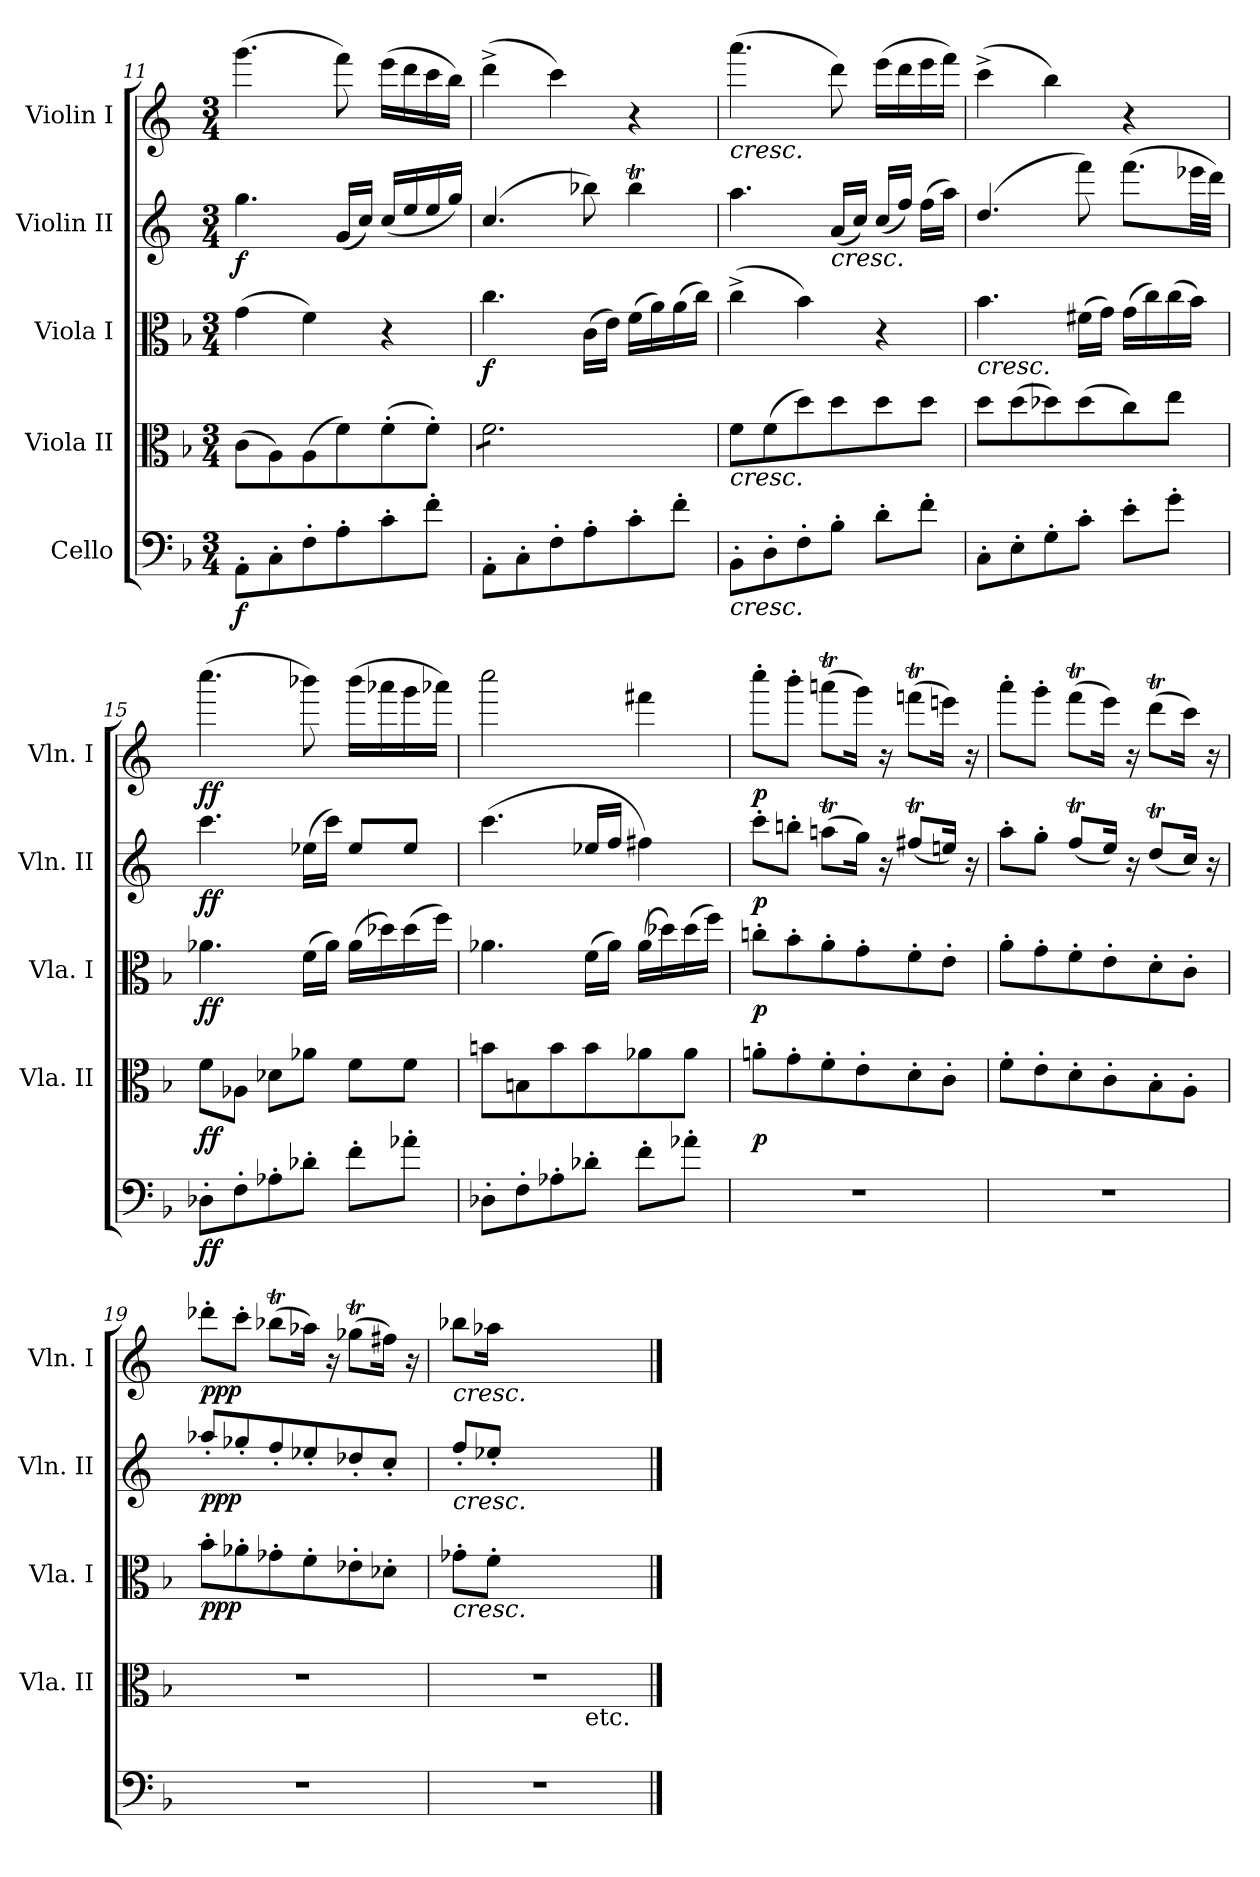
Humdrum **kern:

**kern	**dynam	**kern	**dynam	**kern	**dynam	**kern	**dynam	**kern	**dynam
*part5	*part5	*part4	*part4	*part3	*part3	*part2	*part2	*part1	*part1
*staff5	*staff5	*staff4	*staff4	*staff3	*staff3	*staff2	*staff2	*staff1	*staff1
*I"Cello	*	*I"Viola II	*	*I"Viola I	*	*I"Violin II	*	*I"Violin I	*
*	*	*I'Vla. II	*	*I'Vla. I	*	*I'Vln. II	*	*I'Vln. I	*
*clefF4	*	*clefC3	*	*clefC3	*	*clefG2	*	*clefG2	*
*	*	*	*	*	*	*ITrd4c7	*	*ITrd4c7	*
*k[b-]	*	*k[b-]	*	*k[b-]	*	*k[b-]	*	*k[b-]	*
*F:	*	*F:	*	*F:	*	*F:	*	*F:	*
*M3/4	*	*M3/4	*	*M3/4	*	*M3/4	*	*M3/4	*
=11	=11	=11	=11	=11	=11	=11	=11	=11	=11
!	!LO:DY:b	!	!	!	!	!	!LO:DY:b	!	!
8AA'>\L	f	(>8c\L	.	(>4g\	.	4.cc\	f	(>4.ccc\	.
8C'>\	.	8A\)	.	.	.	.	.	.	.
8F'>\	.	(>8A\	.	4f\)	.	.	.	.	.
8A'>\	.	8f\)	.	.	.	(<16c/LL	.	8bb-\)	.
.	.	.	.	.	.	16f/JJ)	.	.	.
8c'>\	.	(>8f'>\	.	4r	.	(<16f/LL	.	(>16aa\LL	.
.	.	.	.	.	.	16a/	.	16gg\	.
8f'>\J	.	8f'>\J)	.	.	.	16a/	.	16ff\	.
.	.	.	.	.	.	16cc/JJ)	.	16ee\JJ)	.
=12	=12	=12	=12	=12	=12	=12	=12	=12	=12
!	!	!	!	!	!LO:DY:b	!	!	!	!
*	*	*tremolo	*	*	*	*	*	*	*
8AA'>\L	.	8f\L	.	4.cc\	f	(4.f/	.	(>4gg^>\	.
8C'>\	.	8f\	.	.	.	.	.	.	.
8F'>\	.	8f\	.	.	.	.	.	4ff\)	.
8A'>\	.	8f\	.	(>16c\LL	.	8ee-X\)	.	.	.
.	.	.	.	16e\JJ)	.	.	.	.	.
8c'>\	.	8f\	.	(>16f\LL	.	4ee-T\	.	4r	.
.	.	.	.	16a\)	.	.	.	.	.
8f'>\J	.	8f\J	.	(>16a\	.	.	.	.	.
*	*	*Xtremolo	*	*	*	*	*	*	*
.	.	.	.	16cc\JJ)	.	.	.	.	.
!!LO:PB:g=z
=13	=13	=13	=13	=13	=13	=13	=13	=13	=13
!	!	!	!	!	!	!	!	!LO:TX:b:i:t=cresc.	!
!	!	!LO:TX:b:i:t=cresc.	!	!	!	!	!	!	!
!LO:TX:b:i:t=cresc.	!	!	!	!	!	!	!	!	!
8BB-'>\L	.	8f\L	.	(>4cc^>\	.	4.dd\	.	(>4.ddd\	.
8D'>\	.	(>8f\	.	.	.	.	.	.	.
8F'>\	.	8dd\)	.	4b-\)	.	.	.	.	.
!	!	!	!	!	!	!LO:TX:b:i:t=cresc.	!	!	!
8B-'>\J	.	8dd\	.	.	.	(<16d/LL	.	8gg\)	.
.	.	.	.	.	.	16f/JJ)	.	.	.
8d'>\L	.	8dd\	.	4r	.	(<16f/LL	.	(>16aa\LL	.
.	.	.	.	.	.	16b-/JJ)	.	16gg\	.
8f'>\J	.	8dd\J	.	.	.	(>16b-\LL	.	16aa\	.
.	.	.	.	.	.	16dd\JJ)	.	16bb-\JJ)	.
=14	=14	=14	=14	=14	=14	=14	=14	=14	=14
!	!	!	!	!LO:TX:b:i:t=cresc.	!	!	!	!	!
8C'>\L	.	8dd\L	.	4.b-\	.	(4.g/	.	(>4ff^>\	.
8E'>\	.	(>8dd\	.	.	.	.	.	.	.
8G'>\	.	8dd-X\)	.	.	.	.	.	4ee\)	.
8c'>\J	.	(>8dd-\	.	(>16f#X\LL	.	8bb-\)	.	.	.
.	.	.	.	16g\JJ)	.	.	.	.	.
8e'>\L	.	8cc\)	.	(>16g\LL	.	(>8.bb-\L	.	4r	.
.	.	.	.	16cc\)	.	.	.	.	.
8g'>\J	.	8ee\J	.	(>16cc\	.	.	.	.	.
.	.	.	.	16b-\JJ)	.	32aa-X\LL	.	.	.
.	.	.	.	.	.	32gg\JJJ)	.	.	.
=15	=15	=15	=15	=15	=15	=15	=15	=15	=15
!	!LO:DY:b	!	!LO:DY:b	!	!LO:DY:b	!	!LO:DY:b	!	!LO:DY:b
8D-X'>\L	ff	8f\L	ff	4.a-X\	ff	4.ff\	ff	(>4.fff\	ff
8F'>\	.	8A-X\J	.	.	.	.	.	.	.
8A-X'>\	.	8d-X\L	.	.	.	.	.	.	.
8d-X'>\J	.	8a-X\J	.	(>16f\LL	.	(>16a-X\LL	.	8eee-X\)	.
.	.	.	.	16a-\JJ)	.	16ff\JJ)	.	.	.
8f'>\L	.	8f\L	.	(>16a-\LL	.	8a-/L	.	(>16eee-\LL	.
.	.	.	.	16dd-X\)	.	.	.	16ddd-X\	.
8a-X'>\J	.	8f\J	.	(>16dd-\	.	8a-/J	.	16ccc\	.
.	.	.	.	16ff\JJ)	.	.	.	16ddd-X\JJ)	.
=16	=16	=16	=16	=16	=16	=16	=16	=16	=16
8D-X'>\L	.	8bn\L	.	4.a-X\	.	(>4.ff\	.	2fff\	.
8F'>\	.	8Bn\	.	.	.	.	.	.	.
8A-X'>\	.	8b\	.	.	.	.	.	.	.
8d-X'>\J	.	8b\	.	(>16f\LL	.	16a-X/LL	.	.	.
.	.	.	.	16a-\JJ)	.	16b-/JJ	.	.	.
8f'>\L	.	8a-X\	.	(>16a-\LL	.	4bn\)	.	4bbn\	.
.	.	.	.	16dd-X\)	.	.	.	.	.
8a-X'>\J	.	8a-\J	.	(>16dd-\	.	.	.	.	.
.	.	.	.	16ff\JJ)	.	.	.	.	.
!!LO:LB:g=z
=17	=17	=17	=17	=17	=17	=17	=17	=17	=17
!	!	!	!LO:DY:b	!	!LO:DY:b	!	!LO:DY:b	!	!LO:DY:b
2.r	.	8an'>\L	p	8ccn'>\L	p	8ff'>\L	p	8fff'>\L	p
.	.	8g'>\	.	8b-'>\	.	8een'>\J	.	8eee'>\J	.
.	.	8f'>\	.	8a'>\	.	(>8ddnT\L	.	(>8dddnT\L	.
.	.	8e'>\	.	8g'>\	.	16cc\Jk)	.	16ccc\Jk)	.
.	.	.	.	.	.	16r	.	16r	.
.	.	8d'>\	.	8f'>\	.	(<8bt/L	.	(>8bb-XT\L	.
.	.	8c'>\J	.	8e'>\J	.	16an/Jk)	.	16aan\Jk)	.
.	.	.	.	.	.	16r	.	16r	.
=18	=18	=18	=18	=18	=18	=18	=18	=18	=18
2.r	.	8f'>\L	.	8a'>\L	.	8dd'>\L	.	8ddd'>\L	.
.	.	8e'>\	.	8g'>\	.	8cc'>\J	.	8ccc'>\J	.
.	.	8d'>\	.	8f'>\	.	(<8b-T/L	.	(>8bb-T\L	.
.	.	8c'>\	.	8e'>\	.	16a/Jk)	.	16aa\Jk)	.
.	.	.	.	.	.	16r	.	16r	.
.	.	8B-'>\	.	8d'>\	.	(<8gT/L	.	(>8ggT\L	.
.	.	8A'>\J	.	8c'>\J	.	16f/Jk)	.	16ff\Jk)	.
.	.	.	.	.	.	16r	.	16r	.
=19	=19	=19	=19	=19	=19	=19	=19	=19	=19
!	!	!	!	!	!LO:DY:b	!	!LO:DY:b	!	!LO:DY:b
2.r	.	2.r	.	8b-'>\L	ppp	8dd-X'</L	ppp	8gg-X'>\L	ppp
.	.	.	.	8a-X'>\	.	8cc-X'</	.	8ff'>\J	.
.	.	.	.	8g-X'>\	.	8b-'</	.	(>8ee-XT\L	.
.	.	.	.	8f'>\	.	8a-X'</	.	16dd-X\Jk)	.
.	.	.	.	.	.	.	.	16r	.
.	.	.	.	8e-X'>\	.	8g-X'</	.	(>8cc-XT\L	.
.	.	.	.	8d-X'>\J	.	8f'</J	.	16b\Jk)	.
.	.	.	.	.	.	.	.	16r	.
=20	=20	=20	=20	=20	=20	=20	=20	=20	=20
!	!	!	!	!	!	!	!	!LO:TX:b:i:t=cresc.	!
!	!	!	!	!	!	!LO:TX:b:i:t=cresc.	!	!	!
!	!	!	!	!LO:TX:b:i:t=cresc.	!	!	!	!	!
*	*	*^	*	*	*	*	*	*	*
2.r	.	2.r	2ryy	.	8g-X'>\L	.	8b-'</L	.	8ee-X\L	.
.	.	.	.	.	8f'>\J	.	8a-X'</J	.	16dd-X\Jk	.
.	.	.	.	.	.	.	.	.	2ryy	.
.	.	.	.	.	2ryy	.	2ryy	.	.	.
!	!	!	!LO:TX:b:t=etc.	!	!	!	!	!	!	!
.	.	.	4ryy	.	.	.	.	.	.	.
.	.	.	.	.	.	.	.	.	16ryy	.
*	*	*v	*v	*	*	*	*	*	*	*
==	==	==	==	==	==	==	==	==	==
*-	*-	*-	*-	*-	*-	*-	*-	*-	*-
